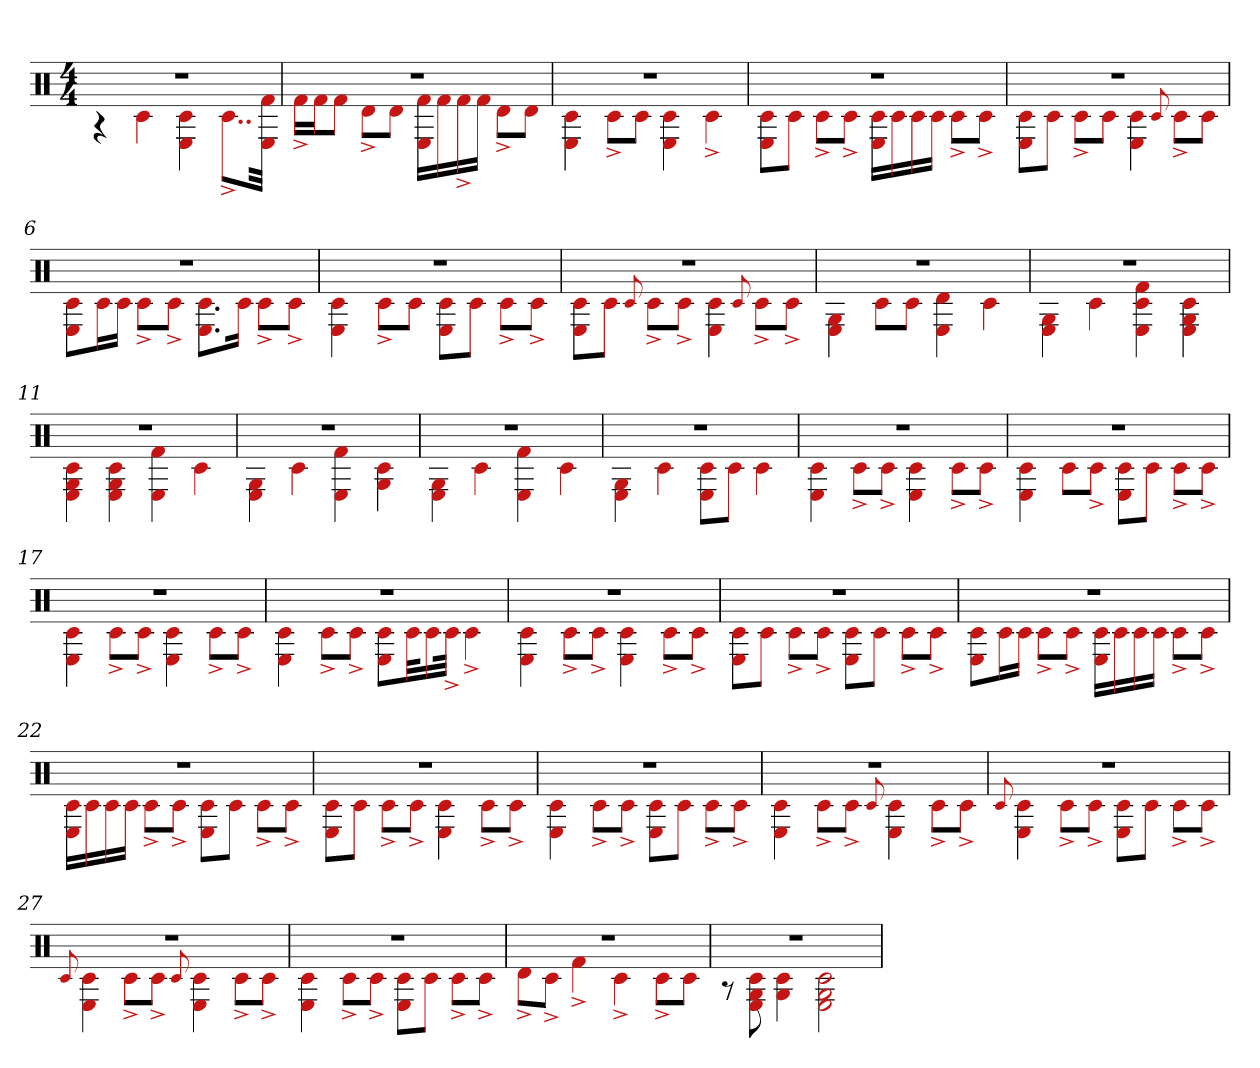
**kern
*part1
*staff1
*clefX
*k[]
*M4/4
=1
*^
1r	4r
.	4c#
.	4E 4c#
.	8..c#^L
.	32E 32f#Jkk
=2	=2
1r	16f#^LL
.	16f#J
.	8f#J
.	8d^L
.	8dJ
.	16f# 16ELL
.	16f#
.	16f#^
.	16f#JJ
.	8d^L
.	8dJ
=3	=3
1r	4c# 4E
.	8c#^L
.	8c#J
.	4E 4c#
.	4c#^
=4	=4
1r	8E 8c#L
.	8c#J
.	8c#^L
.	8c#^J
.	16E 16c#LL
.	16c#
.	16c#
.	16c#JJ
.	8c#^L
.	8c#^J
=5	=5
1r	8c# 8EL
.	8c#J
.	8c#^L
.	8c#J
.	4c# 4E
.	8qqc#
.	8c#^L
.	8c#J
=6	=6
1r	8E 8c#L
.	16c#L
.	16c#JJ
.	8c#^L
.	8c#^J
.	8.c# 8.EL
.	16c#Jk
.	8c#^L
.	8c#^J
=7	=7
1r	4c# 4E
.	8c#^L
.	8c#J
.	8c# 8EL
.	8c#J
.	8c#^L
.	8c#^J
=8	=8
1r	8E 8c#L
.	8c#J
.	8qqc#
.	8c#^L
.	8c#^J
.	4E 4c#
.	8qqc#
.	8c#^L
.	8c#^J
=9	=9
1r	4G 4E
.	8c#L
.	8c#J
.	4d 4E
.	4c#
=10	=10
1r	4G 4E
.	4c#
.	4E 4f# 4c#
.	4c# 4E 4G
=11	=11
1r	4c# 4G 4E
.	4G 4E 4c#
.	4E 4f#
.	4c#
=12	=12
1r	4G 4E
.	4c#
.	4E 4f#
.	4G 4c#
=13	=13
1r	4E 4G
.	4c#
.	4E 4f#
.	4c#
=14	=14
1r	4G 4E
.	4c#
.	8E 8c#L
.	8c#J
.	4c#
=15	=15
1r	4c# 4E
.	8c#^L
.	8c#^J
.	4E 4c#
.	8c#^L
.	8c#^J
=16	=16
1r	4E 4c#
.	8c#L
.	8c#^J
.	8E 8c#L
.	8c#J
.	8c#^L
.	8c#^J
=17	=17
1r	4E 4c#
.	8c#^L
.	8c#^J
.	4E 4c#
.	8c#^L
.	8c#^J
=18	=18
1r	4E 4c#
.	8c#^L
.	8c#^J
.	8E 8c#L
.	32c#kL
.	16c#
.	32c#^JJk
.	4c#^
=19	=19
1r	4E 4c#
.	8c#^L
.	8c#^J
.	4E 4c#
.	8c#^L
.	8c#^J
=20	=20
1r	8E 8c#L
.	8c#J
.	8c#^L
.	8c#^J
.	8E 8c#L
.	8c#J
.	8c#^L
.	8c#^J
=21	=21
1r	8E 8c#L
.	16c#L
.	16c#JJ
.	8c#^L
.	8c#^J
.	16c# 16ELL
.	16c#
.	16c#
.	16c#JJ
.	8c#^L
.	8c#^J
=22	=22
1r	16c# 16ELL
.	16c#
.	16c#
.	16c#JJ
.	8c#^L
.	8c#^J
.	8c# 8EL
.	8c#J
.	8c#^L
.	8c#^J
=23	=23
1r	8c# 8EL
.	8c#J
.	8c#^L
.	8c#^J
.	4E 4c#
.	8c#^L
.	8c#^J
=24	=24
1r	4E 4c#
.	8c#^L
.	8c#^J
.	8E 8c#L
.	8c#J
.	8c#^L
.	8c#^J
=25	=25
1r	4E 4c#
.	8c#^L
.	8c#^J
.	8qqc#
.	4E 4c#
.	8c#^L
.	8c#^J
=26	=26
.	8qqc#
1r	4E 4c#
.	8c#^L
.	8c#^J
.	8E 8c#L
.	8c#J
.	8c#^L
.	8c#^J
=27	=27
.	8qqc#
1r	4E 4c#
.	8c#^L
.	8c#^J
.	8qqc#
.	4E 4c#
.	8c#^L
.	8c#^J
=28	=28
1r	4E 4c#
.	8c#^L
.	8c#^J
.	8E 8c#L
.	8c#J
.	8c#^L
.	8c#^J
=29	=29
1r	8d^L
.	8c#^J
.	4f#^
.	4c#^
.	8c#^L
.	8c#J
=30	=30
1r	8r
.	8G 8c# 8E
.	4c# 4G
.	2E 2G 2c#
*v	*v
=
*-
